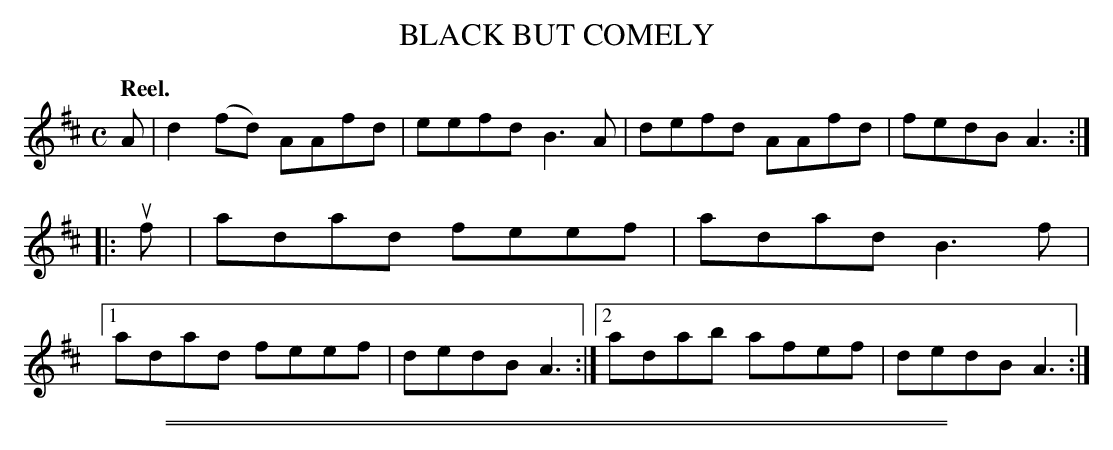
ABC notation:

X:1
T: BLACK BUT COMELY
Q: "Reel."
M: C
L: 1/8
K: D
A |\
d2(fd) AAfd | eefd B3A |\
defd AAfd | fedB A3 ::\
uf |\
adad feef | adad B3f |\
[1 adad feef | dedB A3 :|\
[2 adab afef | dedB A3 :|
